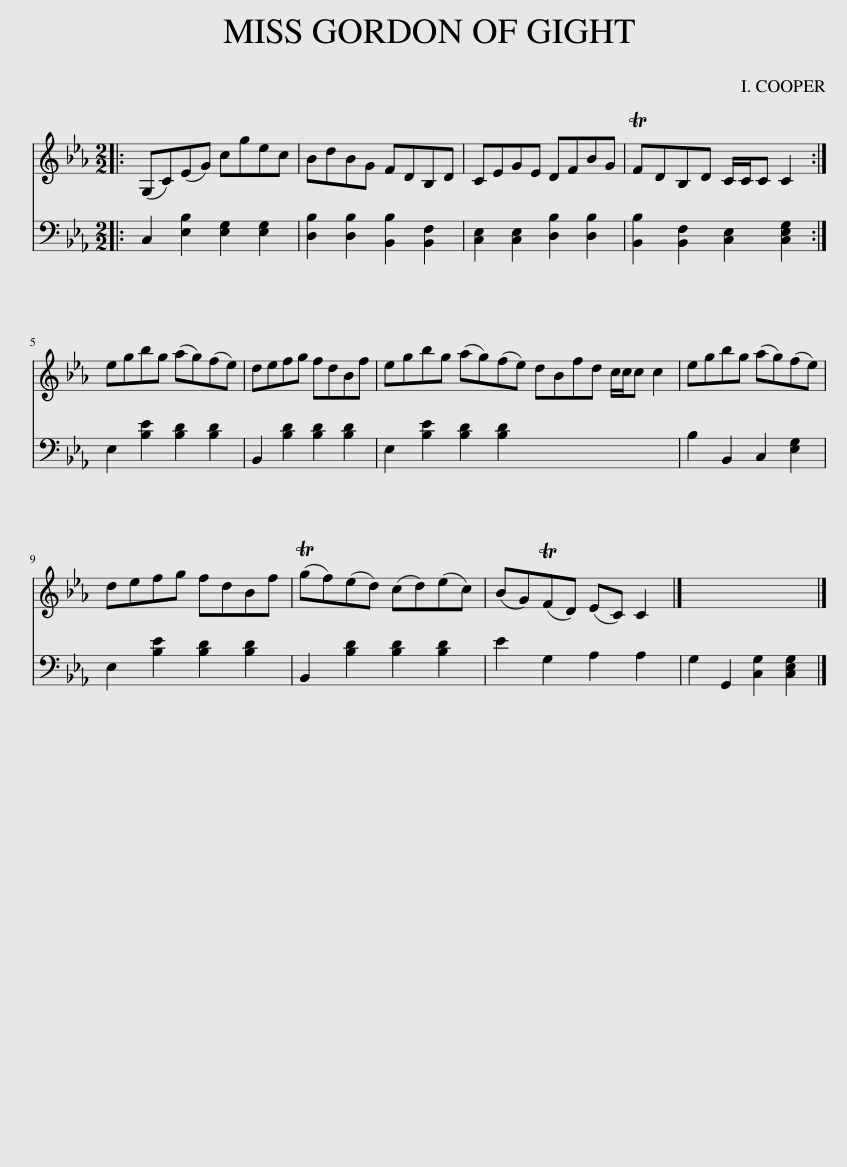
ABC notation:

X:1
%%score 1 2
L:1/8
M:2/2
I:linebreak $
K:Cmin
V:1 treble
V:2 bass
V:1
|: (G,C)(EG) cgec | BdBG FDB,D | CEGE DFBG | TFDB,D C/C/C C2 :|$ egbg (ag)(fe) | %5
 defg fdBf | egbg (ag)(fe) dBfd c/c/c c2 | egbg (ag)(fe) |$ defg fdBf | (Tgf)(ed) (cd)(ec) | %10
 (BG)(TFD) (EC) C2 |] x8 |] %12
V:2
|: C,2 [E,B,]2 [E,G,]2 [E,G,]2 | [D,B,]2 [D,B,]2 [B,,B,]2 [B,,F,]2 | [C,E,]2 [C,E,]2 [D,B,]2 [D,B,]2 | [B,,B,]2 [B,,F,]2 [C,E,]2 [C,E,G,]2 :|$ E,2 [B,E]2 [B,D]2 [B,D]2 | %5
 B,,2 [B,D]2 [B,D]2 [B,D]2 | E,2 [B,E]2 [B,D]2 [B,D]2 x8 | B,2 B,,2 C,2 [E,G,]2 |$ E,2 [B,E]2 [B,D]2 [B,D]2 | B,,2 [B,D]2 [B,D]2 [B,D]2 | %10
 E2 G,2 A,2 A,2 |] G,2 G,,2 [C,G,]2 [C,E,G,]2 |] %12
